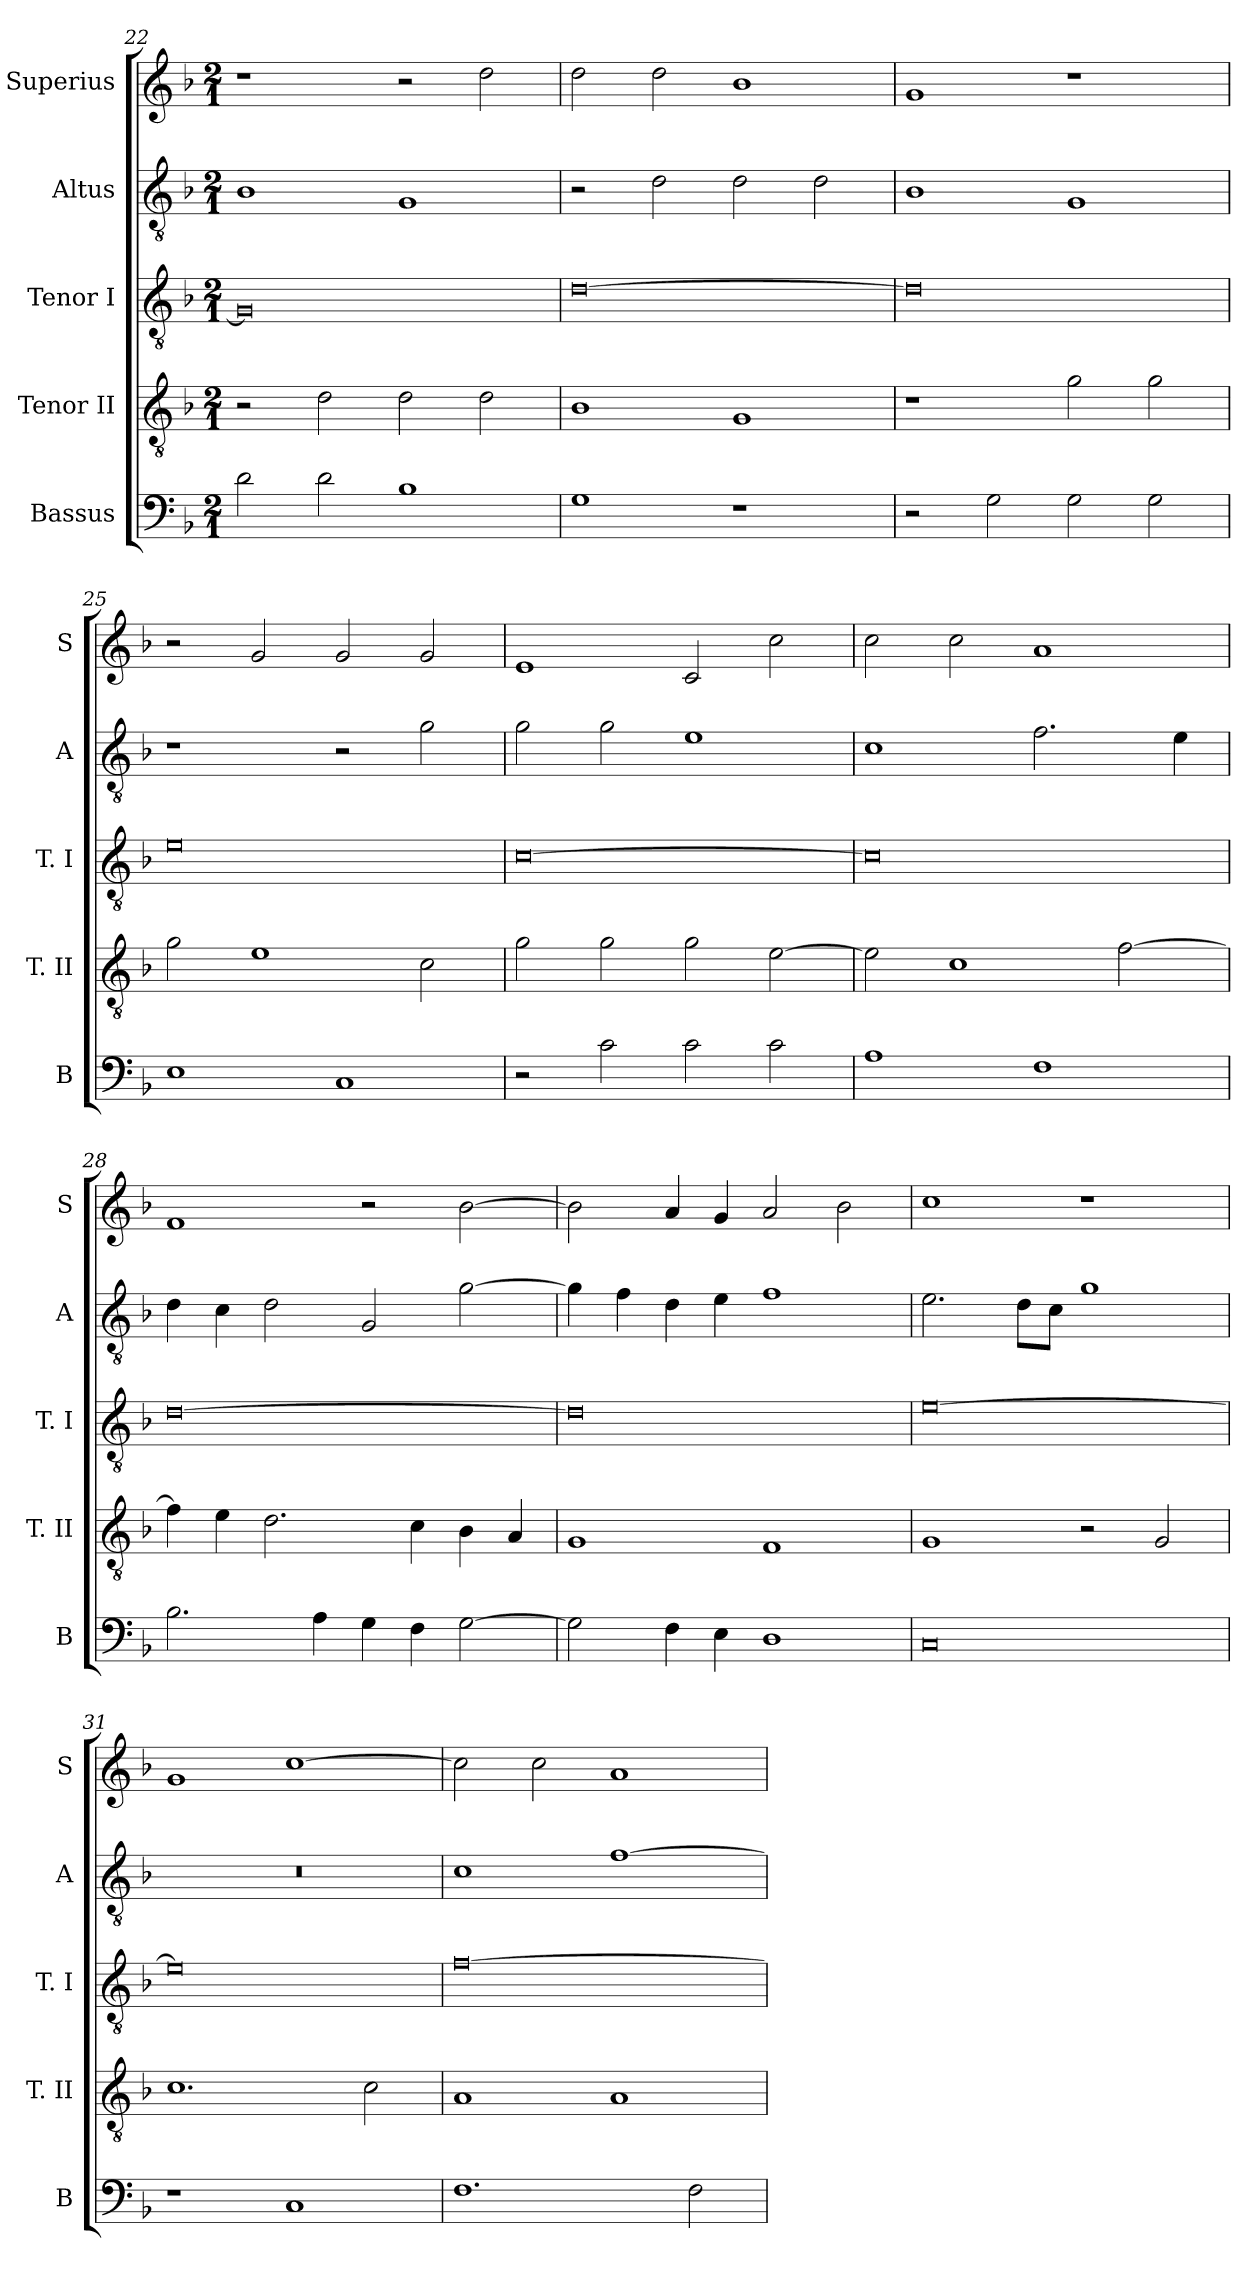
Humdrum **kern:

**kern	**kern	**kern	**kern	**kern
*part5	*part4	*part3	*part2	*part1
*staff5	*staff4	*staff3	*staff2	*staff1
*I"Bassus	*I"Tenor II	*I"Tenor I	*I"Altus	*I"Superius
*I'B	*I'T. II	*I'T. I	*I'A	*I'S
*clefF4	*clefGv2	*clefGv2	*clefGv2	*clefG2
*k[b-]	*k[b-]	*k[b-]	*k[b-]	*k[b-]
*F:	*F:	*F:	*F:	*F:
*M2/1	*M2/1	*M2/1	*M2/1	*M2/1
=22	=22	=22	=22	=22
2d	2r	0G]	1B-	1r
2d	2d	.	.	.
1B-	2d	.	1G	2r
.	2d	.	.	2dd
=23	=23	=23	=23	=23
1G	1B-	[0d	2r	2dd
.	.	.	2d	2dd
1r	1G	.	2d	1b-
.	.	.	2d	.
=24	=24	=24	=24	=24
2r	1r	0d]	1B-	1g
2G	.	.	.	.
2G	2g	.	1G	1r
2G	2g	.	.	.
=25	=25	=25	=25	=25
1E	2g	0e	1r	2r
.	1e	.	.	2g
1C	.	.	2r	2g
.	2c	.	2g	2g
=26	=26	=26	=26	=26
2r	2g	[0c	2g	1e
2c	2g	.	2g	.
2c	2g	.	1e	2c
2c	[2e	.	.	2cc
=27	=27	=27	=27	=27
1A	2e]	0c]	1c	2cc
.	1c	.	.	2cc
1F	.	.	2.f	1a
.	[2f	.	.	.
.	.	.	4e	.
=28	=28	=28	=28	=28
2.B-	4f]	[0d	4d	1f
.	4e	.	4c	.
.	2.d	.	2d	.
4A	.	.	.	.
4G	.	.	2G	2r
4F	4c	.	.	.
[2G	4B-	.	[2g	[2b-
.	4A	.	.	.
=29	=29	=29	=29	=29
2G]	1G	0d]	4g]	2b-]
.	.	.	4f	.
4F	.	.	4d	4a
4E	.	.	4e	4g
1D	1F	.	1f	2a
.	.	.	.	2b-
=30	=30	=30	=30	=30
0C	1G	[0e	2.e	1cc
.	.	.	8dL	.
.	.	.	8cJ	.
.	2r	.	1g	1r
.	2G	.	.	.
=31	=31	=31	=31	=31
1r	1.c	0e]	0r	1g
1C	.	.	.	[1cc
.	2c	.	.	.
=32	=32	=32	=32	=32
1.F	1A	[0f	1c	2cc]
.	.	.	.	2cc
.	1A	.	[1f	1a
2F	.	.	.	.
=	=	=	=	=
*-	*-	*-	*-	*-
